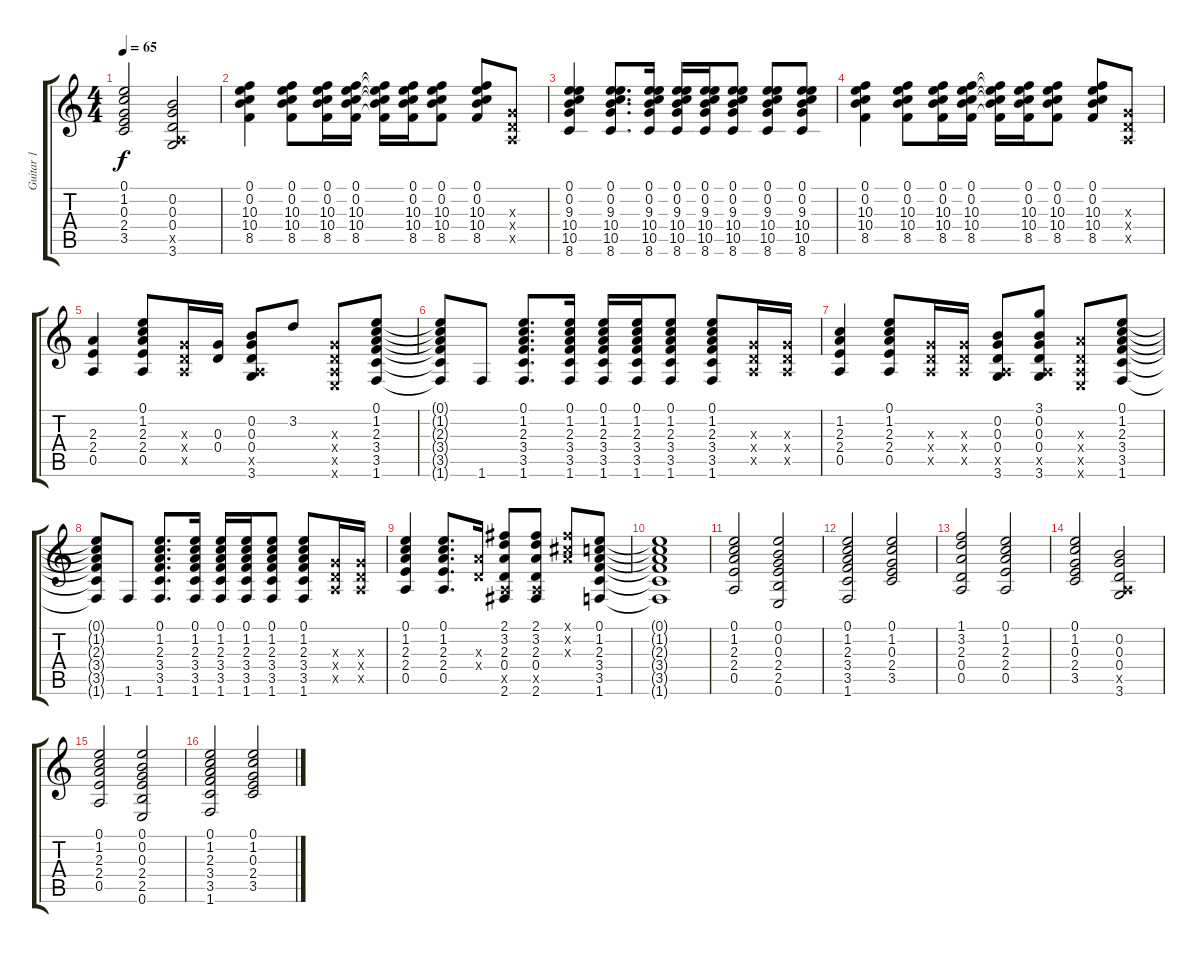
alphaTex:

\track ("Guitar 1" "Guitar 1") {instrument electricguitarclean}
\staff {score tabs}
\tuning (E4 B3 G3 D3 A2 E2) {hide}
\ts (4 4)
\tempo 65
\clef g2
\ks c
(0.1 1.2 0.3 2.4 3.5).2{dy f} (0.2 0.3 0.4 0.5{x} 3.6).2 |
(0.1 0.2 10.3 10.4 8.5).4 (0.1 0.2 10.3 10.4 8.5).8 (0.1 0.2 10.3 10.4 8.5).16 (0.1 0.2 10.3 10.4 8.5).16 (0.1{t} 0.2{t} 10.3{t} 10.4{t} 8.5{t}).16 (0.1 0.2 10.3 10.4 8.5).16 (0.1 0.2 10.3 10.4 8.5).8 (0.1 0.2 10.3 10.4 8.5).8 (0.3{x} 0.4{x} 0.5{x}).8 |
(0.1 0.2 9.3 10.4 10.5 8.6).4 (0.1 0.2 9.3 10.4 10.5 8.6).8{d} (0.1 0.2 9.3 10.4 10.5 8.6).16 (0.1 0.2 9.3 10.4 10.5 8.6).16 (0.1 0.2 9.3 10.4 10.5 8.6).16 (0.1 0.2 9.3 10.4 10.5 8.6).8 (0.1 0.2 9.3 10.4 10.5 8.6).8 (0.1 0.2 9.3 10.4 10.5 8.6).8 |
(0.1 0.2 10.3 10.4 8.5).4 (0.1 0.2 10.3 10.4 8.5).8 (0.1 0.2 10.3 10.4 8.5).16 (0.1 0.2 10.3 10.4 8.5).16 (0.1{t} 0.2{t} 10.3{t} 10.4{t} 8.5{t}).16 (0.1 0.2 10.3 10.4 8.5).16 (0.1 0.2 10.3 10.4 8.5).8 (0.1 0.2 10.3 10.4 8.5).8 (0.3{x} 0.4{x} 0.5{x}).8 |
(2.3 2.4 0.5).4 (0.1 1.2 2.3 2.4 0.5).8 (0.3{x} 0.4{x} 0.5{x}).16 (0.3 0.4).16 (0.2 0.3 0.4 0.5{x} 3.6).8 3.2.8 (0.3{x} 0.4{x} 0.5{x} 0.6{x}).8 (0.1 1.2 2.3 3.4 3.5 1.6).8 |
(0.1{t} 1.2{t} 2.3{t} 3.4{t} 3.5{t} 1.6{t}).8 1.6.8 (0.1 1.2 2.3 3.4 3.5 1.6).8{d} (0.1 1.2 2.3 3.4 3.5 1.6).16 (0.1 1.2 2.3 3.4 3.5 1.6).16 (0.1 1.2 2.3 3.4 3.5 1.6).16 (0.1 1.2 2.3 3.4 3.5 1.6).8 (0.1 1.2 2.3 3.4 3.5 1.6).8 (0.3{x} 0.4{x} 0.5{x}).16 (0.3{x} 0.4{x} 0.5{x}).16 |
(1.2 2.3 2.4 0.5).4 (0.1 1.2 2.3 2.4 0.5).8 (0.3{x} 0.4{x} 0.5{x}).16 (0.3{x} 0.4{x} 0.5{x}).16 (0.2 0.3 0.4 0.5{x} 3.6).8 (3.1 0.2 0.3 0.4 0.5{x} 3.6).8 (2.3{x} 0.4{x} 0.5{x} 0.6{x}).8 (0.1 1.2 2.3 3.4 3.5 1.6).8 |
(0.1{t} 1.2{t} 2.3{t} 3.4{t} 3.5{t} 1.6{t}).8 1.6.8 (0.1 1.2 2.3 3.4 3.5 1.6).8{d} (0.1 1.2 2.3 3.4 3.5 1.6).16 (0.1 1.2 2.3 3.4 3.5 1.6).16 (0.1 1.2 2.3 3.4 3.5 1.6).16 (0.1 1.2 2.3 3.4 3.5 1.6).8 (0.1 1.2 2.3 3.4 3.5 1.6).8 (0.3{x} 0.4{x} 0.5{x}).16 (0.3{x} 0.4{x} 0.5{x}).16 |
(0.1 1.2 2.3 2.4 0.5).4 (0.1 1.2 2.3 2.4 0.5).8{d} (2.3{x} 0.4{x}).16 (2.1 3.2 2.3 0.4 0.5{x} 2.6).8 (2.1 3.2 2.3 0.4 0.5{x} 2.6).8 (2.1{x} 2.2{x} 2.3{x}).8 (0.1 1.2 2.3 3.4 3.5 1.6).8 |
(0.1{t} 1.2{t} 2.3{t} 3.4{t} 3.5{t} 1.6{t}).1 |
(0.1 1.2 2.3 2.4 0.5).2 (0.1 0.2 0.3 2.4 2.5 0.6).2 |
(0.1 1.2 2.3 3.4 3.5 1.6).2 (0.1 1.2 0.3 2.4 3.5).2 |
(1.1 3.2 2.3 0.4 0.5).2 (0.1 1.2 2.3 2.4 0.5).2 |
(0.1 1.2 0.3 2.4 3.5).2 (0.2 0.3 0.4 0.5{x} 3.6).2 |
(0.1 1.2 2.3 2.4 0.5).2 (0.1 0.2 0.3 2.4 2.5 0.6).2 |
(0.1 1.2 2.3 3.4 3.5 1.6).2 (0.1 1.2 0.3 2.4 3.5).2
